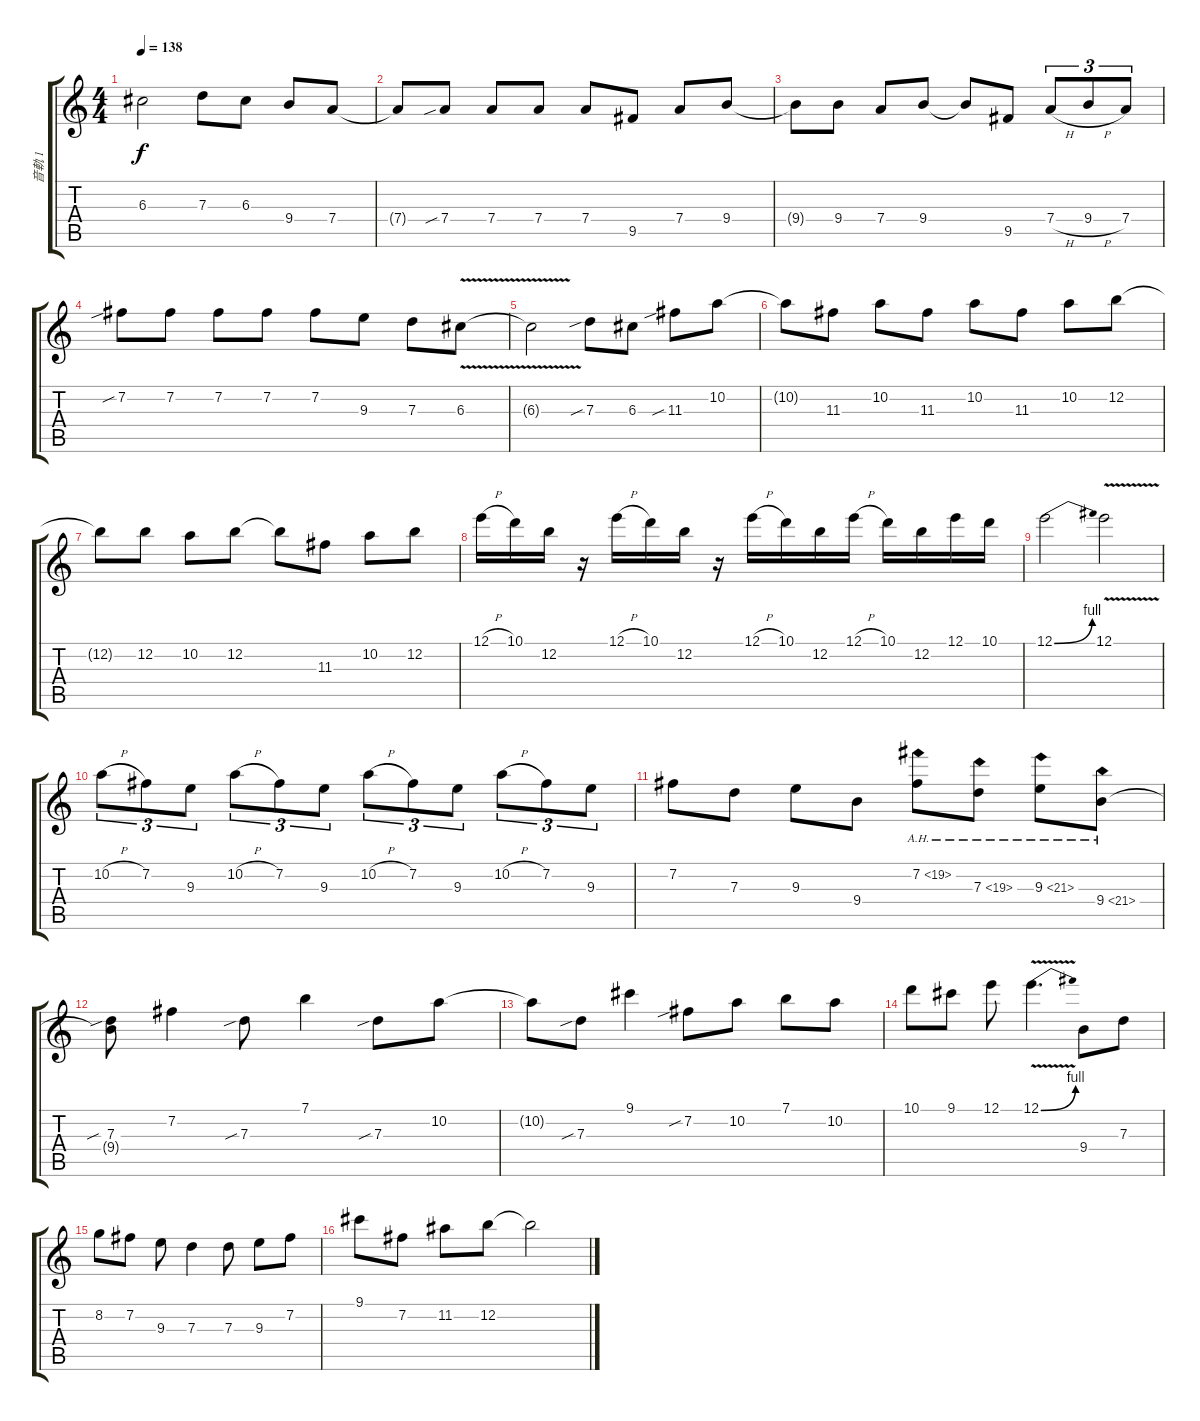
\track ("音軌 1" "音軌 1") {instrument overdrivenguitar}
\staff {score tabs}
\tuning (E4 B3 G3 D3 A2 E2) {hide}
\ts (4 4)
\tempo 138
\clef g2
\ks c
6.3{t}.2{dy f} 7.3.8 6.3.8 9.4.8 7.4.8 |
7.4{t}.8 7.4{sib}.8 7.4.8 7.4.8 7.4.8 9.5.8 7.4.8 9.4.8 |
9.4{t}.8 9.4.8 7.4.8 9.4.8 9.4{t}.8 9.5.8 7.4{h}.8{tu (3 2)} 9.4{h}.8{tu (3 2)} 7.4.8{tu (3 2)} |
7.2{sib}.8 7.2.8 7.2.8 7.2.8 7.2.8 9.3.8 7.3.8 6.3{v}.8 |
6.3{t}.2 7.3{sib}.8 6.3.8 11.3{sib}.8 10.2.8 |
10.2{t}.8 11.3.8 10.2.8 11.3.8 10.2.8 11.3.8 10.2.8 12.2.8 |
12.2{t}.8 12.2.8 10.2.8 12.2.8 12.2{t}.8 11.3.8 10.2.8 12.2.8 |
12.1{h}.16 10.1.16 12.2.16 r.16 12.1{h}.16 10.1.16 12.2.16 r.16 12.1{h}.16 10.1.16 12.2.16 12.1{h}.16 10.1.16 12.2.16 12.1.16 10.1.16 |
12.1{be (bend 0 0 60 4)}.2 12.1{v}.2 |
10.2{h}.8{tu (3 2)} 7.2.8{tu (3 2)} 9.3.8{tu (3 2)} 10.2{h}.8{tu (3 2)} 7.2.8{tu (3 2)} 9.3.8{tu (3 2)} 10.2{h}.8{tu (3 2)} 7.2.8{tu (3 2)} 9.3.8{tu (3 2)} 10.2{h}.8{tu (3 2)} 7.2.8{tu (3 2)} 9.3.8{tu (3 2)} |
7.2.8 7.3.8 9.3.8 9.4.8 7.2{ah 12}.8 7.3{ah 12}.8 9.3{ah 12}.8 9.4{ah 12}.8 |
(7.3{sib} 9.4{t}).8 7.2.4 7.3{sib}.8 7.1.4 7.3{sib}.8 10.2.8 |
10.2{t}.8 7.3{sib}.8 9.1.4 7.2{sib}.8 10.2.8 7.1.8 10.2.8 |
10.1.8 9.1.8 12.1.8 12.1{be (bend 0 0 60 4) v}.4{d} 9.4.8 7.3.8 |
8.2.8 7.2.8 9.3.8 7.3.4 7.3.8 9.3.8 7.2.8 |
9.1.8 7.2.8 11.2.8 12.2.8 12.2{t}.2
